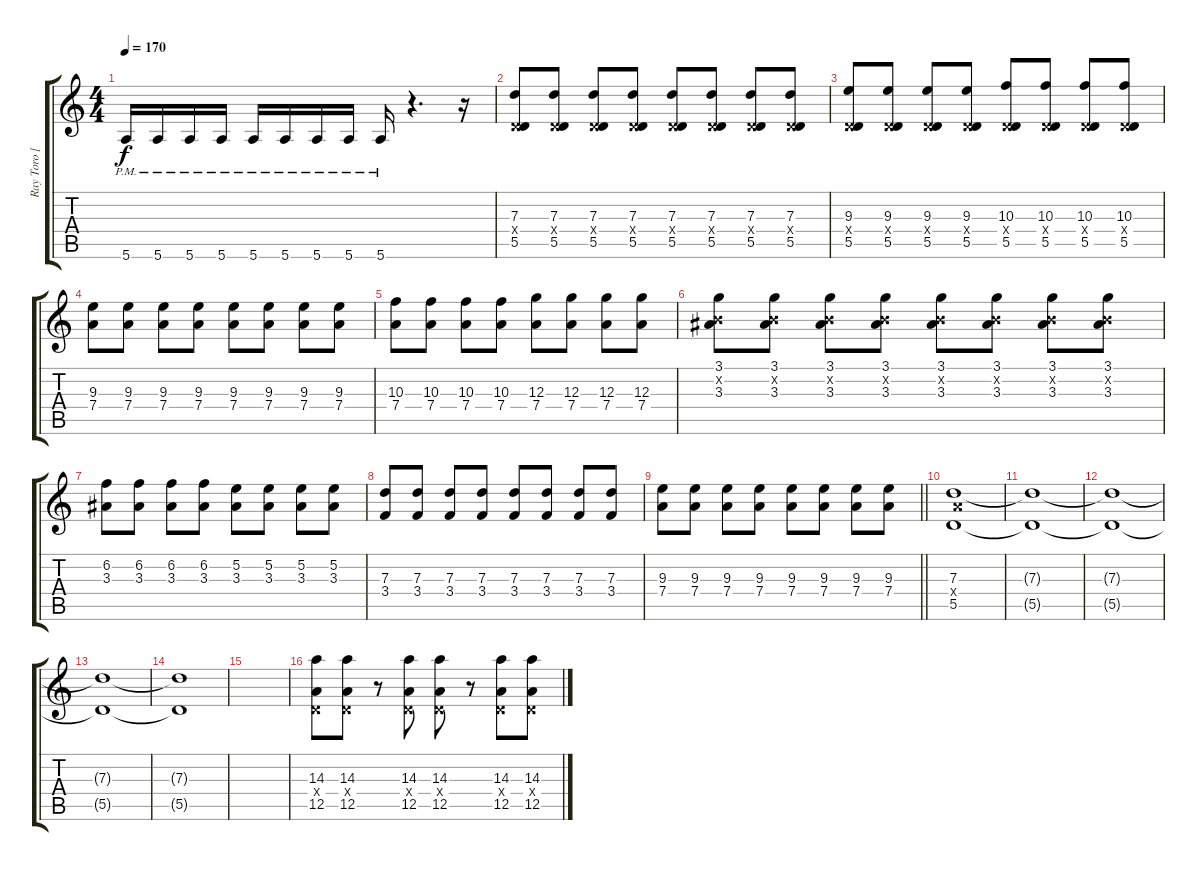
\track ("Ray Toro [Lead Guitar]" "Ray Toro [") {instrument overdrivenguitar}
\staff {score tabs}
\tuning (E4 B3 G3 D3 A2 E2) {hide}
\ts (4 4)
\tempo 170
\clef g2
\ks c
5.6{pm}.16{dy f} 5.6{pm}.16 5.6{pm}.16 5.6{pm}.16 5.6{pm}.16 5.6{pm}.16 5.6{pm}.16 5.6{pm}.16 5.6{pm}.16 r.4{d} r.16 |
(7.3 0.4{x} 5.5).8 (7.3 0.4{x} 5.5).8 (7.3 0.4{x} 5.5).8 (7.3 0.4{x} 5.5).8 (7.3 0.4{x} 5.5).8 (7.3 0.4{x} 5.5).8 (7.3 0.4{x} 5.5).8 (7.3 0.4{x} 5.5).8 |
(9.3 0.4{x} 5.5).8 (9.3 0.4{x} 5.5).8 (9.3 0.4{x} 5.5).8 (9.3 0.4{x} 5.5).8 (10.3 0.4{x} 5.5).8 (10.3 0.4{x} 5.5).8 (10.3 0.4{x} 5.5).8 (10.3 0.4{x} 5.5).8 |
(9.3 7.4).8 (9.3 7.4).8 (9.3 7.4).8 (9.3 7.4).8 (9.3 7.4).8 (9.3 7.4).8 (9.3 7.4).8 (9.3 7.4).8 |
(10.3 7.4).8 (10.3 7.4).8 (10.3 7.4).8 (10.3 7.4).8 (12.3 7.4).8 (12.3 7.4).8 (12.3 7.4).8 (12.3 7.4).8 |
(3.1 0.2{x} 3.3).8 (3.1 0.2{x} 3.3).8 (3.1 0.2{x} 3.3).8 (3.1 0.2{x} 3.3).8 (3.1 0.2{x} 3.3).8 (3.1 0.2{x} 3.3).8 (3.1 0.2{x} 3.3).8 (3.1 0.2{x} 3.3).8 |
(6.2 3.3).8 (6.2 3.3).8 (6.2 3.3).8 (6.2 3.3).8 (5.2 3.3).8 (5.2 3.3).8 (5.2 3.3).8 (5.2 3.3).8 |
(7.3 3.4).8 (7.3 3.4).8 (7.3 3.4).8 (7.3 3.4).8 (7.3 3.4).8 (7.3 3.4).8 (7.3 3.4).8 (7.3 3.4).8 |
\barLineRight lightlight
(9.3 7.4).8 (9.3 7.4).8 (9.3 7.4).8 (9.3 7.4).8 (9.3 7.4).8 (9.3 7.4).8 (9.3 7.4).8 (9.3 7.4).8 |
(7.3 7.4{x} 5.5).1{volume 5} |
(7.3{t} 5.5{t}).1 |
(7.3{t} 5.5{t}).1 |
(7.3{t} 5.5{t}).1{volume 2} |
(7.3{t} 5.5{t}).1 |
|
(14.3 0.4{x} 12.5).8{volume 14} (14.3 0.4{x} 12.5).8 r.8 (14.3 0.4{x} 12.5).8 (14.3 0.4{x} 12.5).8 r.8 (14.3 0.4{x} 12.5).8 (14.3 0.4{x} 12.5).8
